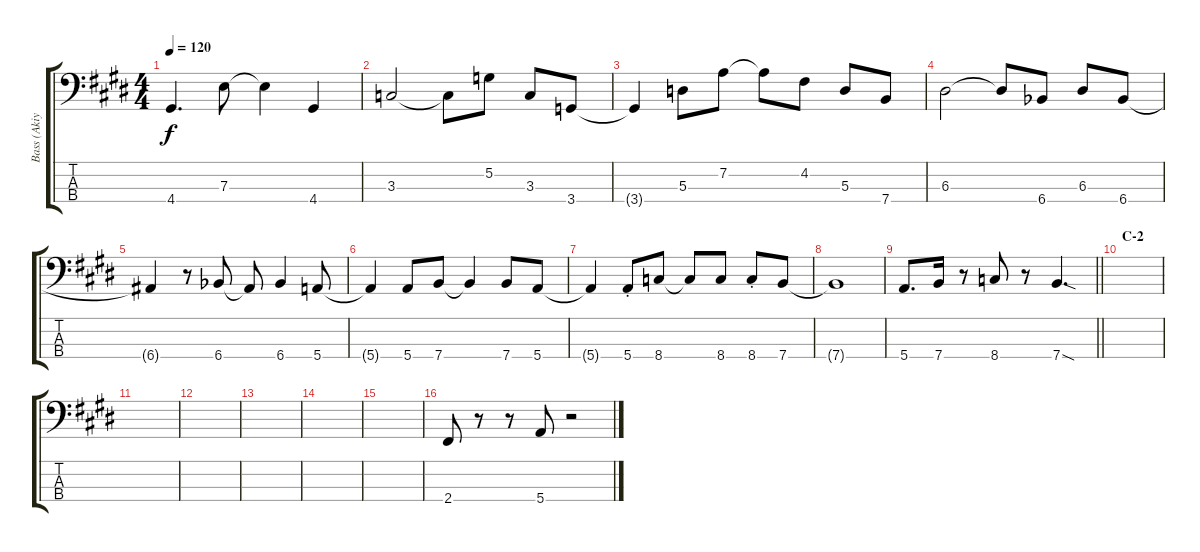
\track ("Bass (Akiyama Mio)" "Bass (Akiy") {instrument electricbassfinger}
\staff {score tabs}
\tuning (G2 D2 A1 E1) {hide}
\ts (4 4)
\tempo 120
\clef f4
\ks e
4.4{t}.4{d dy f} 7.3.8 7.3{t}.4 4.4.4 |
3.3.2 3.3{t}.8 5.2.8 3.3.8 3.4.8 |
3.4{t}.4 5.3.8 7.2.8 7.2{t}.8 4.2.8 5.3.8 7.4.8 |
6.3.2 6.3{t}.8 6.4{acc b}.8 6.3.8 6.4{acc b}.8 |
6.4{t}.4 r.8 6.4{acc b}.8 6.4{t}.8 6.4{acc b}.4 5.4.8 |
5.4{t}.4 5.4.8 7.4.8 7.4{t}.4 7.4.8 5.4.8 |
5.4{t}.4 5.4{st}.8 8.4.8 8.4{t}.8 8.4.8 8.4{st}.8 7.4.8 |
7.4{t}.1 |
\barLineRight lightlight
5.4.8{d} 7.4.16 r.8 8.4.8 r.8 7.4{sod}.4{d} |
\section ("" "C-2")
|
|
|
|
|
|
2.4.8 r.8 r.8 5.4.8 r.2
